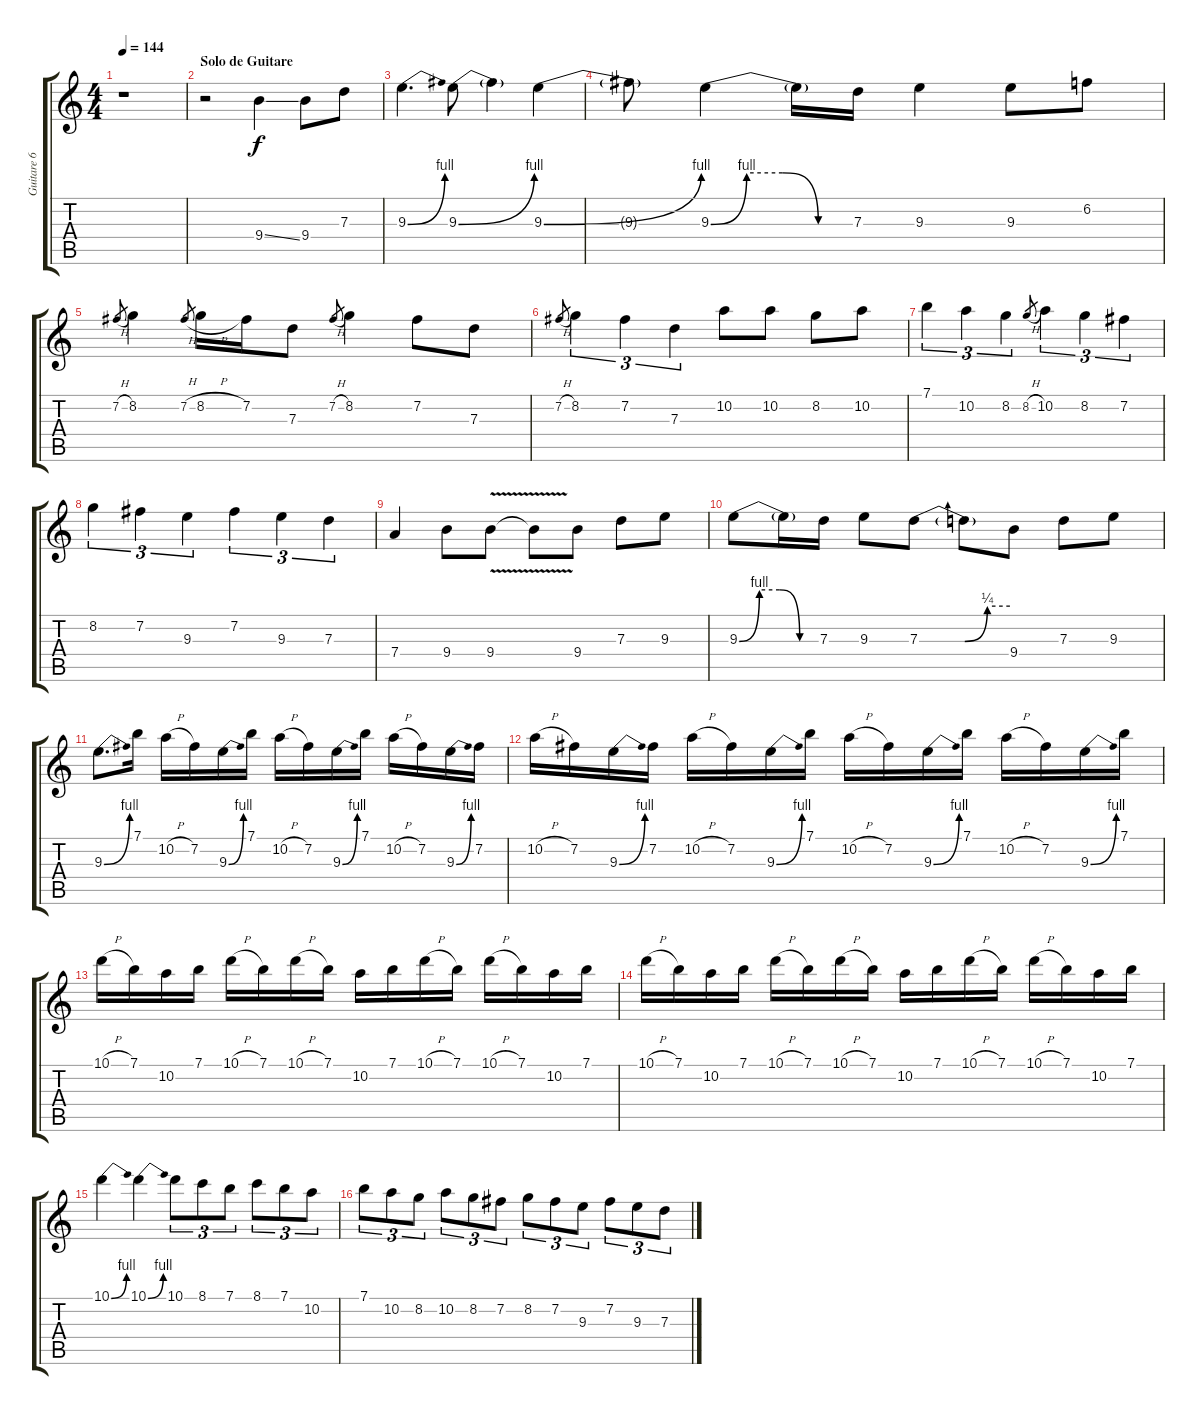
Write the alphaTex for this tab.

\track ("Guitare 6 " "Guitare 6 ") {instrument distortionguitar}
\staff {score tabs}
\tuning (E4 B3 G3 D3 A2 E2) {hide}
\ts (4 4)
\tempo 144
\clef g2
\ks c
r.1{dy f} |
\section ("" "Solo de Guitare")
r.2 9.4{ss}.4 9.4.8 7.3.8 |
9.3{be (bend 0 0 60 4)}.4{d} 9.3{be (bend 0 0 60 4)}.8 9.3{t}.4 9.3{be (bend 0 0 60 4)}.4 |
9.3{t}.8 9.3{be (custom 0 0 15 4 30 4 45 0 60 0)}.4 9.3{t}.16 7.3.16 9.3.4 9.3.8 6.2.8 |
7.2{h}.8{gr} 8.2.4 7.2{h}.8{gr} 8.2{h}.16 7.2.16 7.3.8 7.2{h}.8{gr} 8.2.4 7.2.8 7.3.8 |
7.2{h}.8{gr} 8.2.4{tu (3 2)} 7.2.4{tu (3 2)} 7.3.4{tu (3 2)} 10.2.8 10.2.8 8.2.8 10.2.8 |
7.1.4{tu (3 2)} 10.2.4{tu (3 2)} 8.2.4{tu (3 2)} 8.2{h}.8{gr} 10.2.4{tu (3 2)} 8.2.4{tu (3 2)} 7.2.4{tu (3 2)} |
8.2.4{tu (3 2)} 7.2.4{tu (3 2)} 9.3.4{tu (3 2)} 7.2.4{tu (3 2)} 9.3.4{tu (3 2)} 7.3.4{tu (3 2)} |
7.4.4 9.4.8 9.4{v}.8 9.4{t}.8 9.4.8 7.3.8 9.3.8 |
9.3{be (custom 0 0 15 4 30 4 45 0 60 0)}.8 9.3{t}.16 7.3.16 9.3.8 7.3{be (custom 0 0 30 0 45 1 60 1)}.8 7.3{t}.8 9.4.8 7.3.8 9.3.8 |
9.3{be (bend 0 0 60 4)}.8{d} 7.1.16 10.2{h}.16 7.2.16 9.3{be (bend 0 0 60 4)}.16 7.1.16 10.2{h}.16 7.2.16 9.3{be (bend 0 0 60 4)}.16 7.1.16 10.2{h}.16 7.2.16 9.3{be (bend 0 0 60 4)}.16 7.2.16 |
10.2{h}.16 7.2.16 9.3{be (bend 0 0 60 4)}.16 7.2.16 10.2{h}.16 7.2.16 9.3{be (bend 0 0 60 4)}.16 7.1.16 10.2{h}.16 7.2.16 9.3{be (bend 0 0 60 4)}.16 7.1.16 10.2{h}.16 7.2.16 9.3{be (bend 0 0 60 4)}.16 7.1.16 |
10.1{h}.16 7.1.16 10.2.16 7.1.16 10.1{h}.16 7.1.16 10.1{h}.16 7.1.16 10.2.16 7.1.16 10.1{h}.16 7.1.16 10.1{h}.16 7.1.16 10.2.16 7.1.16 |
10.1{h}.16 7.1.16 10.2.16 7.1.16 10.1{h}.16 7.1.16 10.1{h}.16 7.1.16 10.2.16 7.1.16 10.1{h}.16 7.1.16 10.1{h}.16 7.1.16 10.2.16 7.1.16 |
10.1{be (bend 0 0 60 4)}.4 10.1{be (bend 0 0 60 4)}.4 10.1.8{tu (3 2)} 8.1.8{tu (3 2)} 7.1.8{tu (3 2)} 8.1.8{tu (3 2)} 7.1.8{tu (3 2)} 10.2.8{tu (3 2)} |
7.1.8{tu (3 2)} 10.2.8{tu (3 2)} 8.2.8{tu (3 2)} 10.2.8{tu (3 2)} 8.2.8{tu (3 2)} 7.2.8{tu (3 2)} 8.2.8{tu (3 2)} 7.2.8{tu (3 2)} 9.3.8{tu (3 2)} 7.2.8{tu (3 2)} 9.3.8{tu (3 2)} 7.3.8{tu (3 2)}
